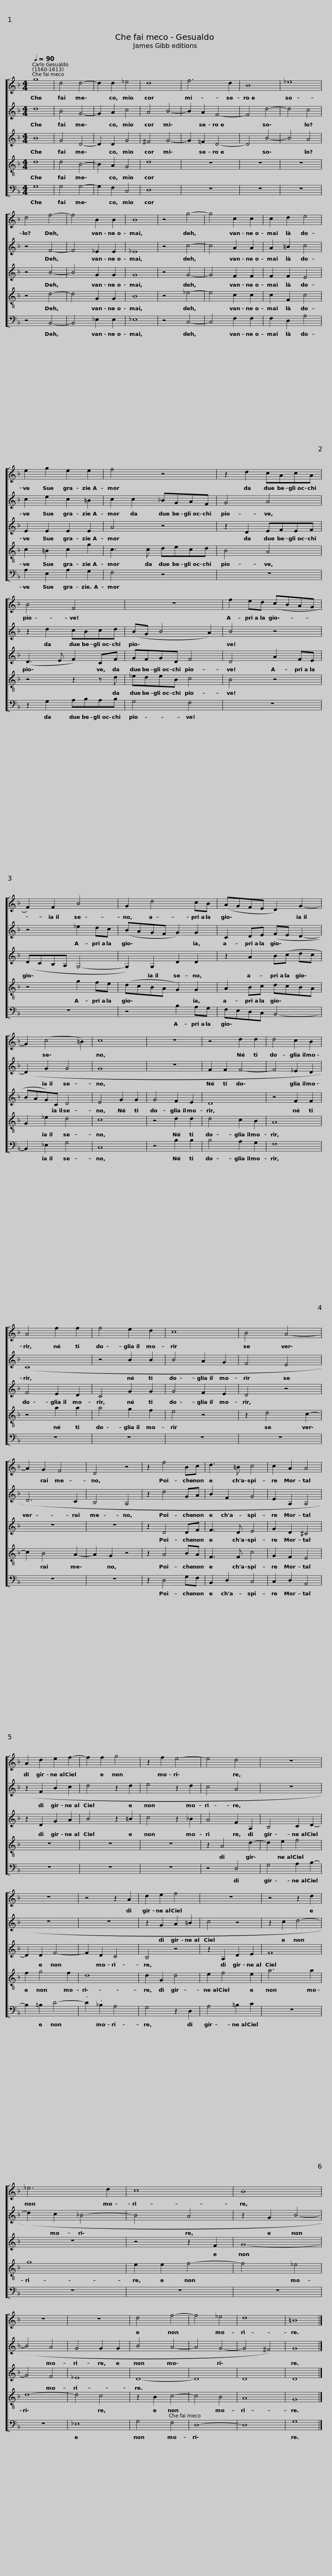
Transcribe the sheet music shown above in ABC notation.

X:1
%%score [ 1 2 3 4 5 ]
L:1/8
Q:1/4=90
M:4/4
I:linebreak $
K:F
V:1 treble
V:2 treble
V:3 treble
V:4 treble-8
V:5 bass
V:1
 g8 | d4 d4- | d2 d2 _e4 | d8 | f6 d2 | %5
 B8 | _e8 |$ d4 f4- | f4 B2 B2 | B8 | %10
 z4 g4- | g4 c2 c2 | c2 d2 e4 | e2 g2 e2 e2 |$ f4 z4 | %15
 z2 d2 cAcA | B4 F4 | z8 |$ f2 ed (cBAG | F2) F2 B4 | %20
 G2 d4 cB | (AGFE D2) G2- |$ G2 (c4 =B2) | c8 | z8 | %25
 z4 d2 d2 | d4 c2 B2 | A4 f2 f2 |$ f4 e2 d2 | c8 | %30
 B4 A4- | A2 G2 F4 | D4 z4 | z2 f4 Bc |$ d3 =B c4 | %35
 c2 A2 A4 | A2 d2 e2 f2- | f2 f2 g4 | z2 f2 e4- | e4 d4 |$ %40
 z8 | z8 | z4 z2 A2 | d2 e2 f4 | z8 | %45
 z4 z2 d2 |$ _e6 d2 | c8 | B8 | z8 | %50
 z8 | d4 f4- | f4 _e4 | d8 | =B8 |] %55
V:2
 d8 | B4 G4- | G2 A2 c4 | A4 B4- | B2 A2 F4- | %5
 F4 d4- | d4 c4 |$ z4 F4- | F4 _E2 E2 | _E8 | %10
 z4 c4- | c4 A2 A2 | A2 =B2 c4 | c2 e2 c2 =B2 |$ c2 c2 !courtesy!_BGAF | %15
 G4 A4 | z2 d2 cBcd | (BG B4 A2) |$ B4 z4 | z4 _e2 dc | %20
 (BAGF G2) G2 | C2 DE (FE D2- |$ D2 G2 G4 | G8 | z8 | %25
 F2 F2 F4- | F4 _E2 D2 | C8 |$ z4 B2 B2 | B4 A2 G2 | %30
 F4 E4 | D6 C2 | B,4 A,4 | z2 d4 GA |$ B2 F2 G4 | %35
 E2 A,2 A,4 | z2 F2 B2 c2 | d4 z2 d2 | e4 z2 d2 | c4 A4 |$ %40
 z8 | z8 | z8 | z2 G2 A2 =B2 | c4 z4 | %45
 z2 c2 d4- |$ d2 c2 !courtesy!_B4- | B4 A4 | z2 G2 B4- | B4 A4 | %50
 G4 G2 G2 | B4 A4- | A4 G4- | G4 ^F4) | G8 |] %55
V:3
 B8 | G4 D4- | D2 D2 G4 | ^F4 G4- | G2 !courtesy!=F2 D4- | %5
 D4 B4- | B4 A4 |$ z4 B4- | B4 G2 G2 | G8 | %10
 z4 G4- | G4 F2 F2 | F2 F2 E4 | E2 E2 E2 E2 |$ A4 z4 | %15
 z2 D2 EFEF | (D3 E F2) CF | GFGD F4 |$ D4 A2 FE | (DCB,A, G,4- | %20
 G,2) G,2 D2 D2 | z2 A2 B(c dc |$ BAG)C D4 | E4 G2 G2 | G4 F2 E2 | %25
 D8 | z4 F2 F2 | F4 E2 D2 |$ C4 G2 G2 | G4 F2 E2 | %30
 D4 z4 | z8 | z8 | z2 D4 DF |$ F3 D E4 | %35
 G2 D2 ^C4 | z2 D2 G2 A2 | B4 z2 =B2 | c4 z2 !courtesy!_B2 | A4 F2 A,2 |$ %40
 B,4 C2 D2- | D2 D2 F4- | F2 D2 C4 | B,4 z4 | z2 A,2 D2 E2 | %45
 F8 |$ z8 | z4 z2 F2 | G8- | G4 F4 | %50
 _E8 | D8- | D8 | D8 | D8 |] %55
V:4
 d8 | d4 B4- | B2 A2 G4 | d8 | z8 | %5
 z8 | z8 |$ z4 d4- | d4 G2 G2 | B8 | %10
 z4 _e4- | e4 c2 c2 | c2 F2 c4 | c2 =B2 c2 g2 |$ c3 c decd | %15
 B4 A4 | z4 z2 z d | _edeB c4 |$ B4 z4 | z4 g2 fe | %20
 (dcBA G2) G2 | A2 Bc dcBA |$ G2 _e2 d4 | c8 | z4 d2 d2 | %25
 d4 c2 B2 | A8 | z4 a2 a2 |$ a4 g2 f2 | e4 z4 | %30
 z2 d4 c2- | c2 B4 A2- | A2 G2 z4 | z2 A4 BA |$ F3 F c4 | %35
 G2 F2 E4 | z8 | z8 | z8 | z2 A4 d2- |$ %40
 d2 e2 f4 | f2 g4 f2 | d8 | d2 G2 d4 | e2 f4 e2 | %45
 a6 a2 |$ g8 | e2 e2 f4- | f4 _e4 | d8- | %50
 d4 c4 | z2 B2 c4- | c4 B4 | A8 | G8 |] %55
V:5
 G,8 | G,4 G,4- | G,2 F,2 C,4 | D,8 | z8 | %5
 z8 | z8 |$ z4 B,,4- | B,,4 _E,2 E,2 | _E,8 | %10
 z4 C,4- | C,4 F,2 F,2 | F,2 D,2 A,4 | A,2 E,2 A,2 G,2 |$ F,4 z4 | %15
 z8 | z2 G,2 A,B,A,B, | G,4 F,4 |$ z8 | z8 | %20
 z4 B,2 A,G, | F,E,D,C, B,,4- |$ B,,2 _E,2 G,4 | C,8 | z4 B,2 B,2 | %25
 B,4 A,2 G,2 | F,8 | z8 |$ z8 | z8 | %30
 z8 | z8 | z8 | z2 D,4 G,F, |$ B,,2 D,2 C,4 | %35
 C,2 D,2 A,,4 | z8 | z8 | z8 | z4 D,4 |$ %40
 G,4 A,2 B,2- | B,2 =B,2 D4- | D2 _B,2 A,4 | G,4 z2 D,2 | A,4 =B,2 C2 | %45
 z8 |$ z8 | z8 | z8 | z8 | %50
 _E,8 | G,4 F,4 | D,8- | D,8 | G,8 |] %55
